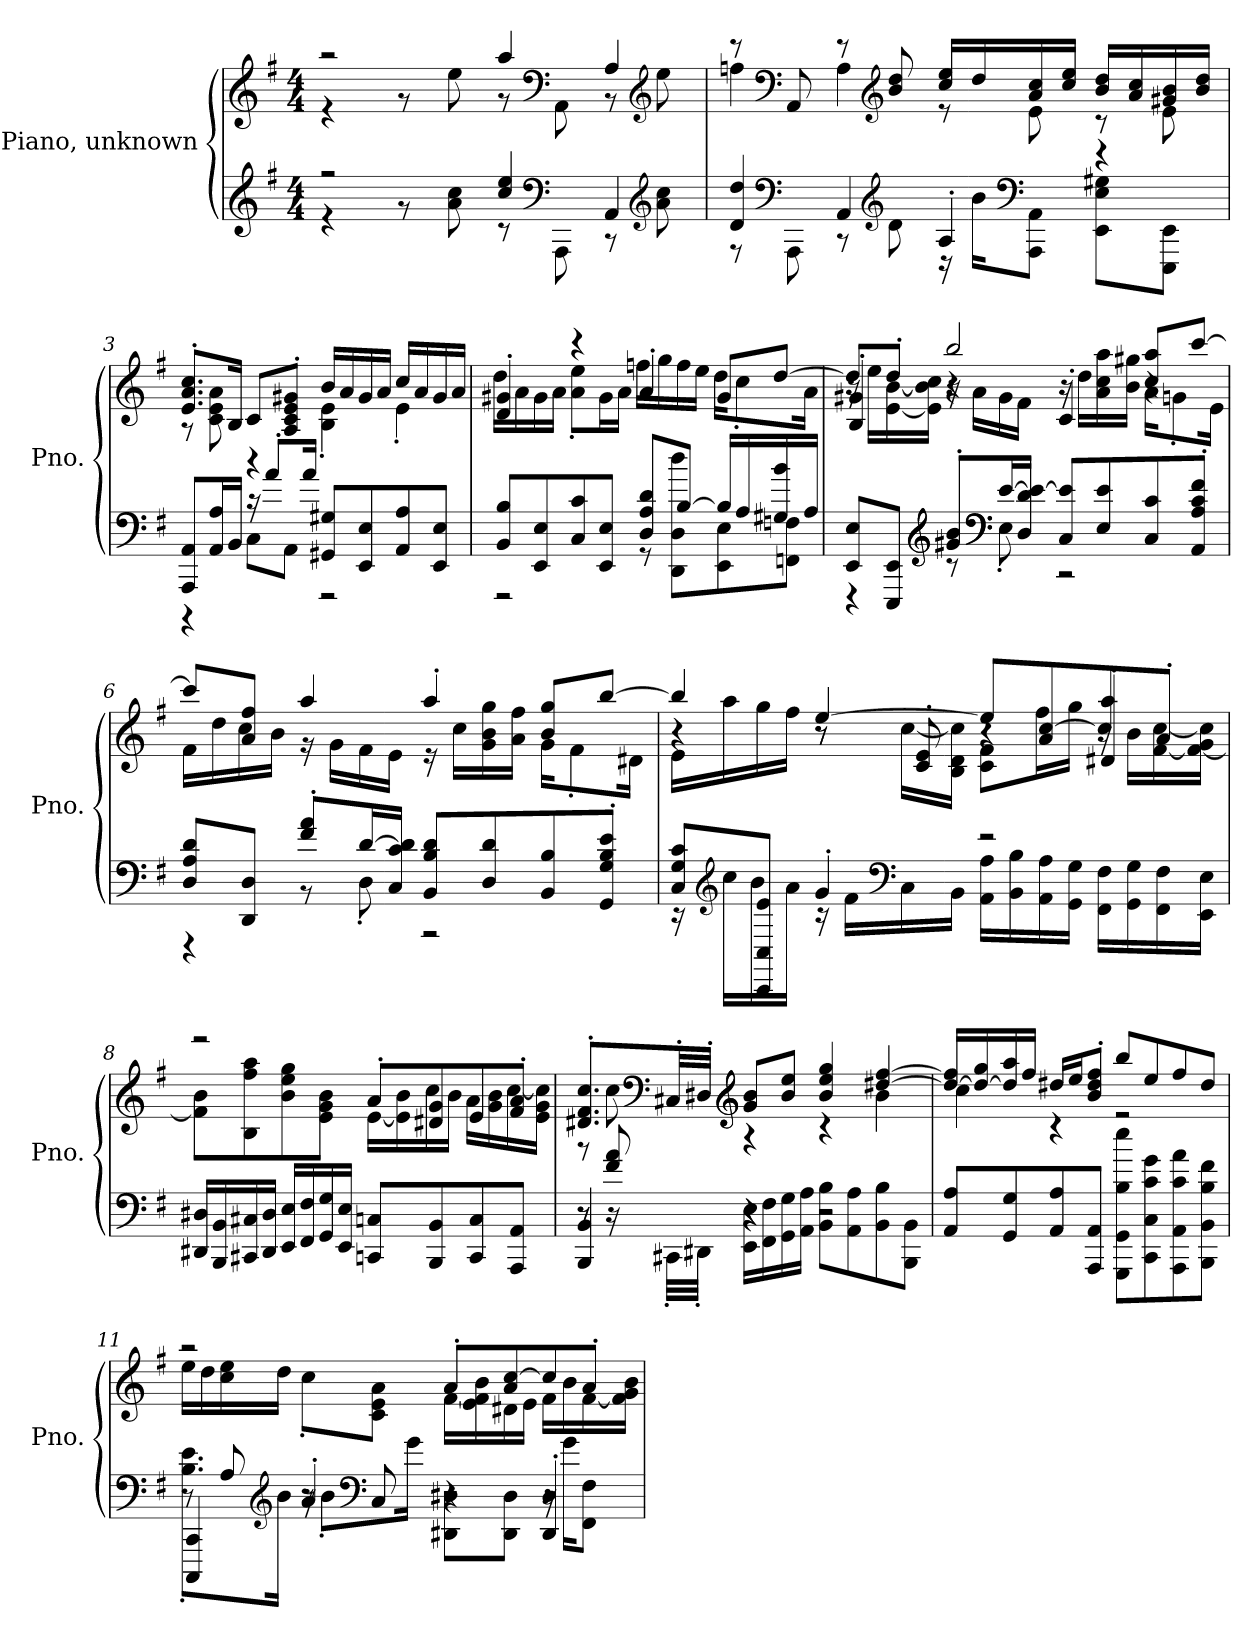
**kern	**kern
*part1	*part1
*staff2	*staff1
*I"Piano, unknown	*
*I'Pno.	*
*clefG2	*clefG2
*k[f#]	*k[f#]
*M4/4	*M4/4
*MM120	*MM120
=1	=1
*^	*^
2r	4r	2r	4r
.	8r	.	8r
.	8a\ 8cc\	.	8ee\
4cc/ 4ee/	8r	4aa/	8r
*clefF4	*	*clefF4	*
.	8AAA\	.	8AA\
4AA/	8r	4A/	8r
*clefG2	*	*clefG2	*
.	8a\ 8cc\	.	8ee\
=2	=2	=2	=2
4d/ 4dd/	8r	8r	4ffn\
*clefF4	*	*clefF4	*
.	8AAA\	8AA/	.
4AA/	8r	8r	4A\
*clefG2	*	*clefG2	*
.	8d\	8b/ 8dd/	.
4A'/	16r	16cc/ 16ee/LL	8r
.	16b\KL	16dd/	.
*clefF4	*	*	*
.	8AAA\ 8AA\J	16a/ 16cc/	8e\
.	.	16cc/ 16ee/JJ	.
4r	8EE\ 8E\ 8G#X\L	16b/ 16dd/LL	8r
.	.	16a/ 16cc/	.
.	8EEE\ 8EE\J	16g#X/ 16b/	8e\
.	.	16b/ 16dd/JJ	.
!!LO:LB:g=z	!!
=3	=3	=3	=3
8AAA/ 8AA/L	4r	8.e/' 8.a/' 8.cc/'L	8r
16AA/ 16A/L	.	.	8c\ 8e\ 8a\
16BB/JJ	.	16B/Jk	.
16r	8C\L	8c/L	4r
8a'/L	.	.	.
.	8AA\J	8A/' 8c/' 8e/' 8g#X/'J	.
16a/Jk	.	.	.
8GG#X/ 8G#X/L	2r	16b/LL	4B\' 4e\'
.	.	16a/	.
8EE/ 8E/	.	16g#/	.
.	.	16a/JJ	.
8AA/ 8A/	.	16cc/LL	4e'\
.	.	16a/	.
8EE/ 8E/J	.	16g#/	.
.	.	16a/JJ	.
=4	=4	=4	=4
8BB/ 8B/L	2r	4d/' 4g#X/'	16dd\LL
.	.	.	16a\
8EE/ 8E/	.	.	16g#\
.	.	.	16a\JJ
8C/ 8c/	.	4r	8a\' 8ee\'L
8EE/ 8E/J	.	.	16g#\L
.	.	.	16a\JJ
8D/ 8A/ 8d/L	8r	4a'/	16ffn\LL
.	.	.	16gg\
[8B/J	8DD\ 8D\ 8dd\L	.	16ff\
.	.	.	16ee\JJ
16B/LL]	8EE\ 8E\	8g#/L	16dd\KL
16A/	.	.	8cc'\
16G#X/ 16b/	8FFn\ 8Fn\J	[8dd/J	.
16A/JJ	.	.	16a\Jk
!!LO:LB:g=z
=5	=5	=5	=5
*	*	*	*^
8EE/ 8E/L	4r	8dd/L]	16r	4B/' 4g#X/'
.	.	.	16ee\LL	.
8EEE/ 8EE/J	.	8dd'/J	[16e\ [16b\	.
.	.	.	16e\] 16b\] 16cc\JJ	.
*clefG2	*	*	*	*
8g#X/' 8b/'L	8r	2bb/	16r	4r
.	.	.	16a\LL	.
*clefF4	*	*	*	*
[16e/L	8E'\	.	16g#\	.
16D/ 16d/ 16e/_JJ	.	.	16f#\JJ	.
8C/ 8e/]L	2r	.	16r	4c'/
.	.	.	16dd\LL	.
8E/ 8e/	.	.	16a\ 16cc\ 16aa\	.
.	.	.	16b\ 16gg#X\JJ	.
8C/ 8c/	.	8cc/ 8aa/L	16a\KL	4r
.	.	.	8gn'\	.
8AA/' 8A/' 8c/' 8f#/'J	.	[8ccc/J	.	.
.	.	.	16e\Jk	.
*	*	*	*v	*v
=6	=6	=6	=6
8D/ 8A/ 8d/L	4r	8ccc/L]	16f#\LL
.	.	.	16dd\
8DD/ 8D/J	.	8a/ 8ff#/J	16cc\
.	.	.	16b\JJ
8f#/' 8a/'L	8r	4aa/	16r
.	.	.	16g\LL
[16d/L	8D'\	.	16f#\
16C/ 16c/ 16d/]JJ	.	.	16e\JJ
8BB/ 8B/ 8d/L	2r	4aa'/	16r
.	.	.	16cc\LL
8D/ 8d/	.	.	16g\ 16b\ 16gg\
.	.	.	16a\ 16ff#\JJ
8BB/ 8B/	.	8b/ 8gg/L	16g\KL
.	.	.	8f#'\
8GG/' 8G/' 8B/' 8e/'J	.	[8bb/J	.
.	.	.	16d#X\Jk
!!LO:LB:g=z
=7	=7	=7	=7
*	*	*	*^
8C/ 8G/ 8c/L	16r	4bb/]	16e\LL	4r
*clefG2	*	*	*	*
.	16cc\LL	.	16aa\	.
8CC/ 8C/ 8e/J	16b\	.	16gg\	.
.	16a\JJ	.	16ff#\JJ	.
4g'/	16r	[4ee/	8r	8r
.	16f#\LL	.	.	.
*clefF4	*	*	*	*
.	16C\	.	[16cc\LL	8c/' 8e/'
.	16BB\JJ	.	16B\ 16d\ 16cc\]JJ	.
2r	16AA\ 16A\LL	8ee/L]	8c\ 8f#\L	4r
.	16BB\ 16B\	.	.	.
.	16AA\ 16A\	8a/ [8cc/	16ff#\L	.
.	16GG\ 16G\JJ	.	16gg\JJ	.
.	16FF#\ 16F#\LL	8cc/]	16r	4d#X/' 4aa/'
.	16GG\ 16G\	.	16b\LL	.
.	16FF#\ 16F#\	8a'/J	[16f#\ [16cc\	.
.	16EE\ 16E\JJ	.	16f#\_ 16g\ 16cc\]JJ	.
*v	*v	*	*	*
*	*	*v	*v
=8	=8	=8
16DD#X/ 16D#X/LL	2r	8f#\] 8b\L
16BBB/ 16BB/	.	.
16CC#X/ 16C#X/	.	8B\ 8ff#\ 8aa\
16DD#/ 16D#/JJ	.	.
16EE/ 16E/LL	.	8b\ 8ee\ 8gg\
16FF#/ 16F#/	.	.
16GG/ 16G/	.	8e\ 8g\ 8b\J
16EE/ 16E/JJ	.	.
8CCn/ 8Cn/L	8a'/L	[16e\LL
.	.	16e\] 16b\
8BBB/ 8BB/	8d#X/ 8g/	16cc\
.	.	16b\JJ
8CC/ 8C/	8e/	16a\LL
.	.	16g\ 16b\
8AAA/ 8AA/J	8f#/' 8a/'J	[16cc\
.	.	16e\ 16g\ 16cc\]JJ
!!LO:LB:g=z	!!
=9	=9	=9
*^	*	*
*	*^	*	*
8r	8r	4BBB/ 4BB/	8.d#X/' 8.f#/' 8.cc/'L	8r
8f#/ 8a/	16r	.	.	8cc\
*	*	*	*clefF4	*
.	32CC#X'\LLL	.	32C#X'/LL	.
.	32DD#X'\JJJ	.	32D#X'/JJJ	.
*	*	*	*clefG2	*
4r	16EE\ 16E\LL	4r	8g/ 8b/L	4r
.	16FF#\ 16F#\	.	.	.
.	16GG\ 16G\	.	8b/ 8ee/J	.
.	16AA\ 16A\JJ	.	.	.
2r	8BB\ 8B\L	2r	4b/ 4ee/ 4gg/	4r
.	8AA\ 8A\	.	.	.
.	8BB\ 8B\	.	[4dd#X/ [4ff#/	4b\
.	8BBB\ 8BB\J	.	.	.
*v	*v	*v	*	*
=10	=10	=10
8AA/ 8A/L	16dd#/_ 16ff#/]LL	4cc\
.	16dd#/_ 16gg/	.
8GG/ 8G/	16dd#/] 16aa/	.
.	16ff#/JJ	.
8AA/ 8A/	16dd#X/LL	4r
.	16ee/J	.
8AAA/ 8AA/J	8b/' 8dd#/' 8ff#/'J	.
8GGG\ 8GG\ 8B\ 8ee\L	8bb/L	2r
8CC\ 8C\ 8c\ 8g\	8ee/	.
8AAA\ 8AA\ 8c\ 8a\	8ff#/	.
8BBB\ 8BB\ 8B\ 8f#\J	8dd#/J	.
!!LO:LB:g=z	!!
=11	=11	=11
*^	*	*
*	*^	*	*
8r	8.B\' 8.e\'L	4CCC/ 4CC/	2r	16ee\LL
.	.	.	.	16dd\
8A/	.	.	.	16cc\ 16ee\
*clefG2	*	*	*	*
.	16b\Jk	.	.	16dd\JJ
4a'/	16r	8r	.	8cc'\L
.	8b'\L	.	.	.
*clefF4	*	*	*	*
.	.	8C/	.	8c\ 8e\ 8a\J
.	16g\Jk	.	.	.
2r	8DD#X\ 8D#X\L	4r	8a'/L	[16f#\LL
.	.	.	.	16e\ 16f#\] 16b\
.	8DD#\ 8D#\J	.	8a/ [8cc/	16d#X\
.	.	.	.	16e\JJ
.	16r	4DD#/' 4D#/'	8cc/]	16f#\LL
.	16g\KL	.	.	16b\
.	8FF#\ 8F#\J	.	8a'/J	[16f#\
.	.	.	.	16f#\] 16g\ 16b\JJ
*v	*v	*v	*	*
*	*v	*v
=	=
*-	*-
